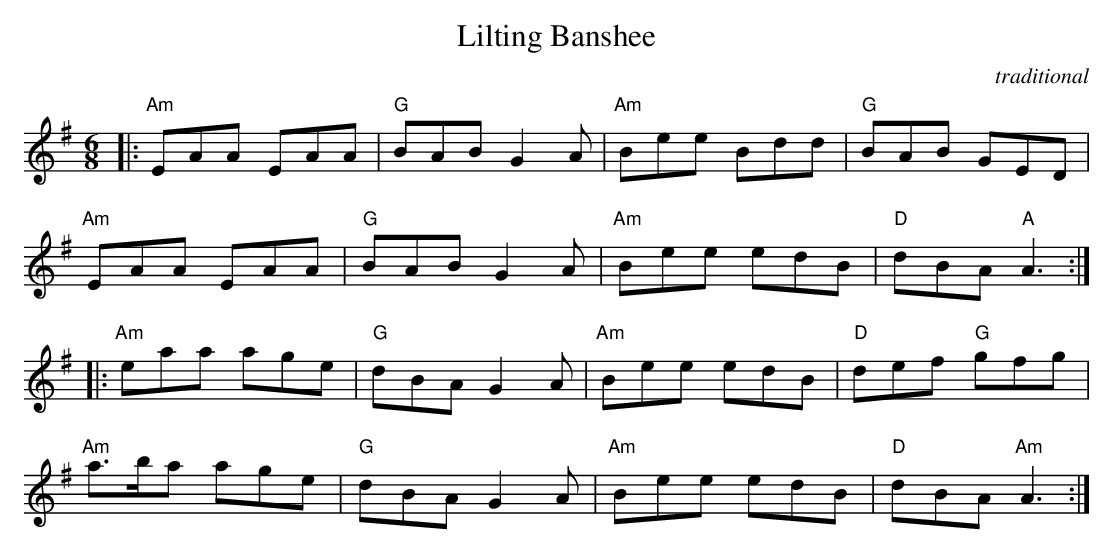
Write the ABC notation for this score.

X:1
T:Lilting Banshee
M:6/8
L:1/8
C:traditional
K:G maj
|:"Am"EAA EAA|"G"BABG2A|"Am"Bee Bdd|"G"BAB GED|!
"Am"EAA EAA|"G"BABG2A|"Am"Bee edB|"D"dBA"A"A3:|!
|:"Am"eaa age|"G"dBAG2A|"Am"Bee edB|"D"def "G"gfg|!
"Am"a>ba age|"G"dBAG2A|"Am"Bee edB|"D"dBA "Am"A3:|
